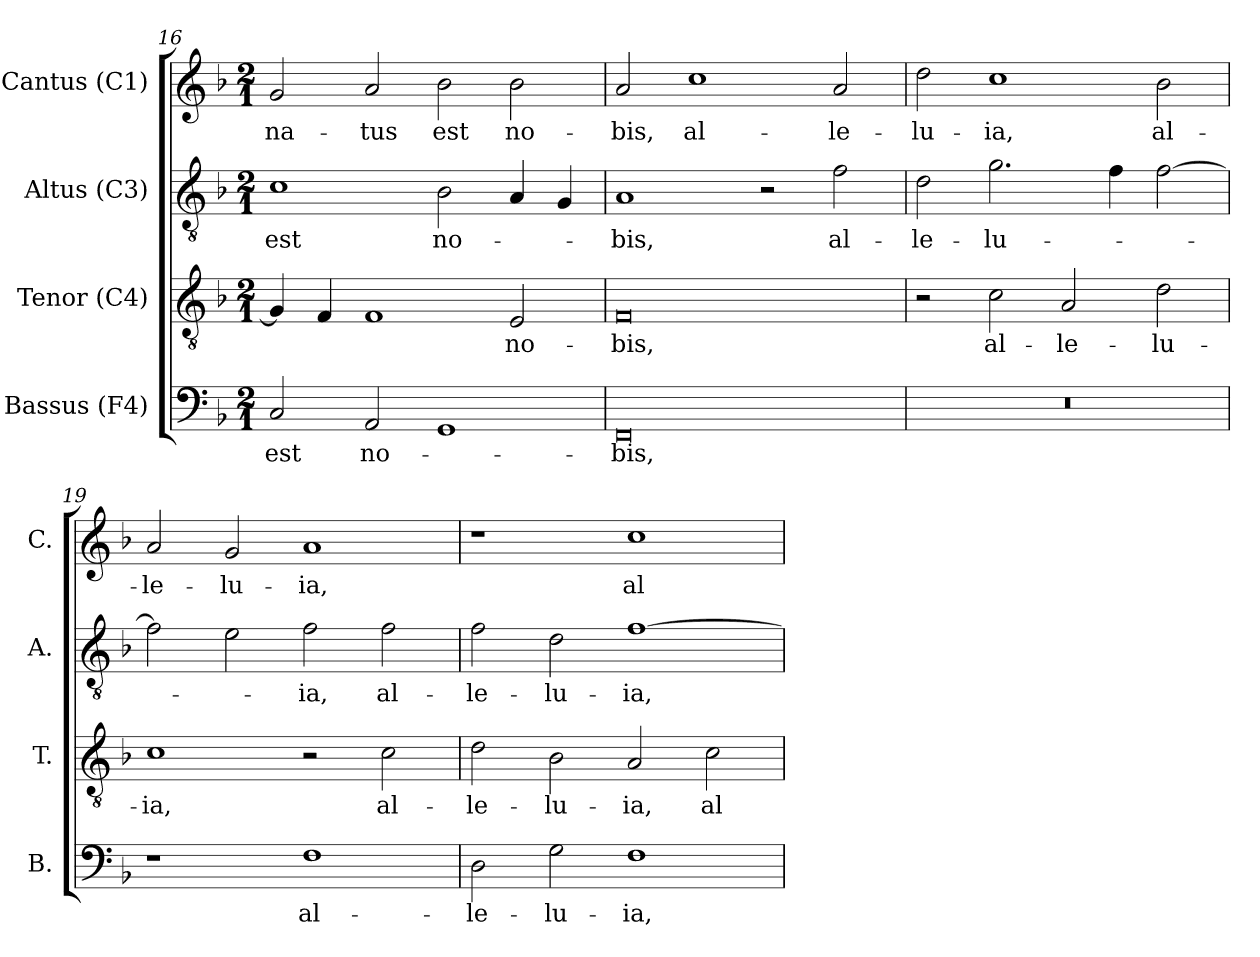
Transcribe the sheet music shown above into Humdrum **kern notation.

**kern	**text	**kern	**text	**kern	**text	**kern	**text
*part4	*part4	*part3	*part3	*part2	*part2	*part1	*part1
*staff4	*staff4	*staff3	*staff3	*staff2	*staff2	*staff1	*staff1
*I"Bassus (F4)	*	*I"Tenor (C4)	*	*I"Altus (C3)	*	*I"Cantus (C1)	*
*I'B.	*	*I'T.	*	*I'A.	*	*I'C.	*
*clefF4	*	*clefGv2	*	*clefGv2	*	*clefG2	*
*	*	*ITrd7c12	*	*ITrd7c12	*	*	*
*k[b-]	*	*k[b-]	*	*k[b-]	*	*k[b-]	*
*F:	*	*F:	*	*F:	*	*F:	*
*M2/1	*	*M2/1	*	*M2/1	*	*M2/1	*
=16	=16	=16	=16	=16	=16	=16	=16
!	!LO:LY:b:color=#000000	!	!	!	!	!	!
!	!	!	!	!	!LO:LY:b:color=#000000	!	!
!	!	!	!	!	!	!	!LO:LY:b:color=#000000
2Ci/	est	4GGi/]	.	1Ci	est	2gi/	na-
.	.	4FFi/	.	.	.	.	.
!	!LO:LY:b:color=#000000	!	!	!	!	!	!
!	!	!	!	!	!	!	!LO:LY:b:color=#000000
2AAi/	no-	1FFi	.	.	.	2ai/	-tus
!	!	!	!	!	!LO:LY:b:color=#000000	!	!
!	!	!	!	!	!	!	!LO:LY:b:color=#000000
1GGi	.	.	.	2BB-i\	no-	2b-i\	est
!	!	!	!LO:LY:b:color=#000000	!	!	!	!
!	!	!	!	!	!	!	!LO:LY:b:color=#000000
.	.	2EEi/	no-	4AAi/	.	2b-i\	no-
.	.	.	.	4GGi/	.	.	.
!!LO:LB:g=z
=17	=17	=17	=17	=17	=17	=17	=17
!	!LO:LY:b:color=#000000	!	!	!	!	!	!
!	!	!	!LO:LY:b:color=#000000	!	!	!	!
!	!	!	!	!	!LO:LY:b:color=#000000	!	!
!	!	!	!	!	!	!	!LO:LY:b:color=#000000
0FFi	-bis,	0FFi	-bis,	1AAi	-bis,	2ai/	-bis,
!	!	!	!	!	!	!	!LO:LY:b:color=#000000
.	.	.	.	.	.	1cci	al-
.	.	.	.	2r	.	.	.
!	!	!	!	!	!LO:LY:b:color=#000000	!	!
!	!	!	!	!	!	!	!LO:LY:b:color=#000000
.	.	.	.	2Fi\	al-	2ai/	-le-
=18	=18	=18	=18	=18	=18	=18	=18
!LO:N:vis=1	!	!	!	!	!	!	!
!	!	!	!	!	!LO:LY:b:color=#000000	!	!
!	!	!	!	!	!	!	!LO:LY:b:color=#000000
0r	.	2r	.	2Di\	-le-	2ddi\	-lu-
!	!	!	!LO:LY:b:color=#000000	!	!	!	!
!	!	!	!	!	!LO:LY:b:color=#000000	!	!
!	!	!	!	!	!	!	!LO:LY:b:color=#000000
.	.	2Ci\	al-	2.Gi\	-lu-	1cci	-ia,
!	!	!	!LO:LY:b:color=#000000	!	!	!	!
.	.	2AAi/	-le-	.	.	.	.
.	.	.	.	4Fi\	.	.	.
!	!	!	!LO:LY:b:color=#000000	!	!	!	!
!	!	!	!	!	!	!	!LO:LY:b:color=#000000
.	.	2Di\	-lu-	[2Fi\	.	2b-i\	al-
=19	=19	=19	=19	=19	=19	=19	=19
!	!	!	!LO:LY:b:color=#000000	!	!	!	!
!	!	!	!	!	!	!	!LO:LY:b:color=#000000
1r	.	1Ci	-ia,	2Fi\]	.	2ai/	-le-
!	!	!	!	!	!	!	!LO:LY:b:color=#000000
.	.	.	.	2Ei\	.	2gi/	-lu-
!	!LO:LY:b:color=#000000	!	!	!	!	!	!
!	!	!	!	!	!LO:LY:b:color=#000000	!	!
!	!	!	!	!	!	!	!LO:LY:b:color=#000000
1Fi	al-	2r	.	2Fi\	-ia,	1ai	-ia,
!	!	!	!LO:LY:b:color=#000000	!	!	!	!
!	!	!	!	!	!LO:LY:b:color=#000000	!	!
.	.	2Ci\	al-	2Fi\	al-	.	.
=20	=20	=20	=20	=20	=20	=20	=20
!	!LO:LY:b:color=#000000	!	!	!	!	!	!
!	!	!	!LO:LY:b:color=#000000	!	!	!	!
!	!	!	!	!	!LO:LY:b:color=#000000	!	!
2Di\	-le-	2Di\	-le-	2Fi\	-le-	1r	.
!	!LO:LY:b:color=#000000	!	!	!	!	!	!
!	!	!	!LO:LY:b:color=#000000	!	!	!	!
!	!	!	!	!	!LO:LY:b:color=#000000	!	!
2Gi\	-lu-	2BB-i\	-lu-	2Di\	-lu-	.	.
!	!LO:LY:b:color=#000000	!	!	!	!	!	!
!	!	!	!LO:LY:b:color=#000000	!	!	!	!
!	!	!	!	!	!LO:LY:b:color=#000000	!	!
!	!	!	!	!	!	!	!LO:LY:b:color=#000000
1Fi	-ia,	2AAi/	-ia,	[1Fi	-ia,	1cci	al-
!	!	!	!LO:LY:b:color=#000000	!	!	!	!
.	.	2Ci\	al-	.	.	.	.
=	=	=	=	=	=	=	=
*-	*-	*-	*-	*-	*-	*-	*-
